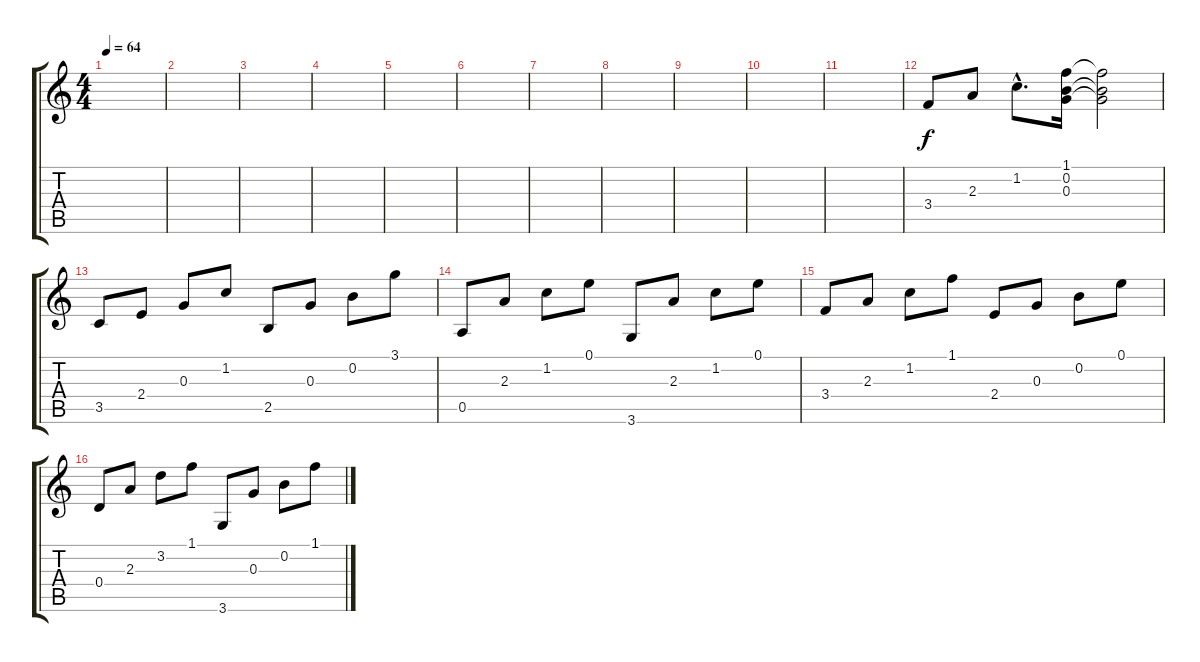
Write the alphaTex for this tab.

\track "" {instrument acousticguitarnylon}
\staff {score tabs}
\tuning (E4 B3 G3 D3 A2 E2) {hide}
\ts (4 4)
\tempo 64
\clef g2
\ks c
|
|
|
|
|
|
|
|
|
|
|
3.4.8 2.3.8 1.2{hac}.8{d} (1.1 0.2 0.3).16 (1.1{t} 0.2{t} 0.3{t}).2 |
3.5.8 2.4.8 0.3.8 1.2.8 2.5.8 0.3.8 0.2.8 3.1.8 |
0.5.8 2.3.8 1.2.8 0.1.8 3.6.8 2.3.8 1.2.8 0.1.8 |
3.4.8 2.3.8 1.2.8 1.1.8 2.4.8 0.3.8 0.2.8 0.1.8 |
0.4.8 2.3.8 3.2.8 1.1.8 3.6.8 0.3.8 0.2.8 1.1.8
